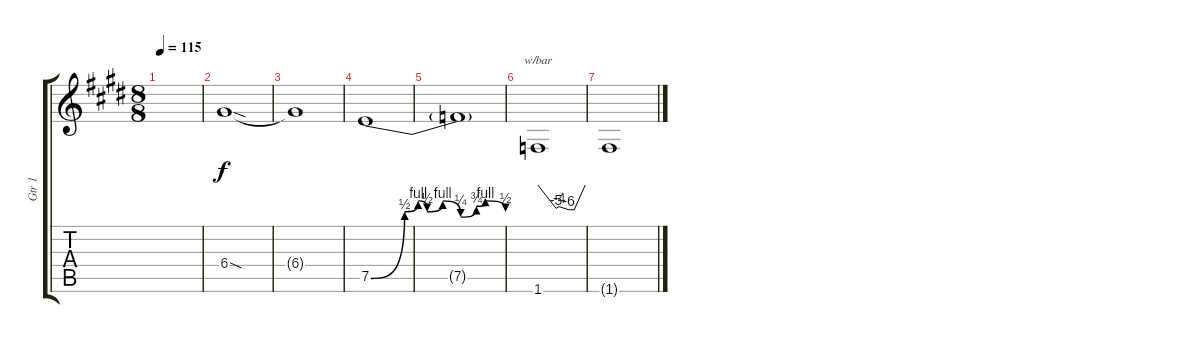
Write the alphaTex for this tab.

\track ("Gtr 1" "Gtr 1") {instrument overdrivenguitar}
\staff {score tabs}
\tuning (E4 B3 G3 D3 A2 E2) {hide}
\ts (8 8)
\tempo 115
\clef g2
\ks e
|
6.4{sod}.1 |
6.4{t}.1 |
7.5{be (custom 0 0 15 2 21 4 25 2 32 4 40 1 47 3 51 4 60 2)}.1 |
7.5{t}.1 |
1.6.1{tbe (custom default 0 0 23 -20 27 -16 39 -24 43 -24 46 -24 60 0)} |
1.6{t}.1
